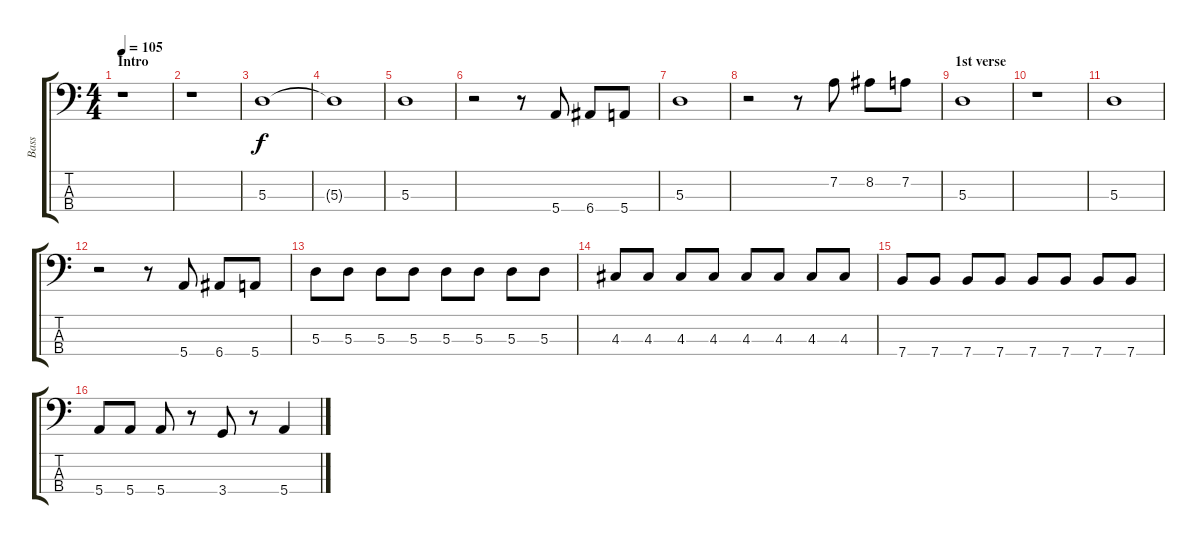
\track ("Bass" "Bass") {instrument electricbassfinger}
\staff {score tabs}
\tuning (G2 D2 A1 E1) {hide}
\ts (4 4)
\section ("" "Intro")
\tempo 105
\clef f4
\ks c
r.1{dy f instrument electricbassfinger} |
r.1 |
5.3.1 |
5.3{t}.1 |
5.3.1 |
r.2 r.8 5.4.8 6.4.8 5.4.8 |
5.3.1 |
r.2 r.8 7.2.8 8.2.8 7.2.8 |
\section ("" "1st verse")
5.3.1 |
r.1 |
5.3.1 |
r.2 r.8 5.4.8 6.4.8 5.4.8 |
5.3.8 5.3.8 5.3.8 5.3.8 5.3.8 5.3.8 5.3.8 5.3.8 |
4.3.8 4.3.8 4.3.8 4.3.8 4.3.8 4.3.8 4.3.8 4.3.8 |
7.4.8 7.4.8 7.4.8 7.4.8 7.4.8 7.4.8 7.4.8 7.4.8 |
5.4.8 5.4.8 5.4.8 r.8 3.4.8 r.8 5.4.4
